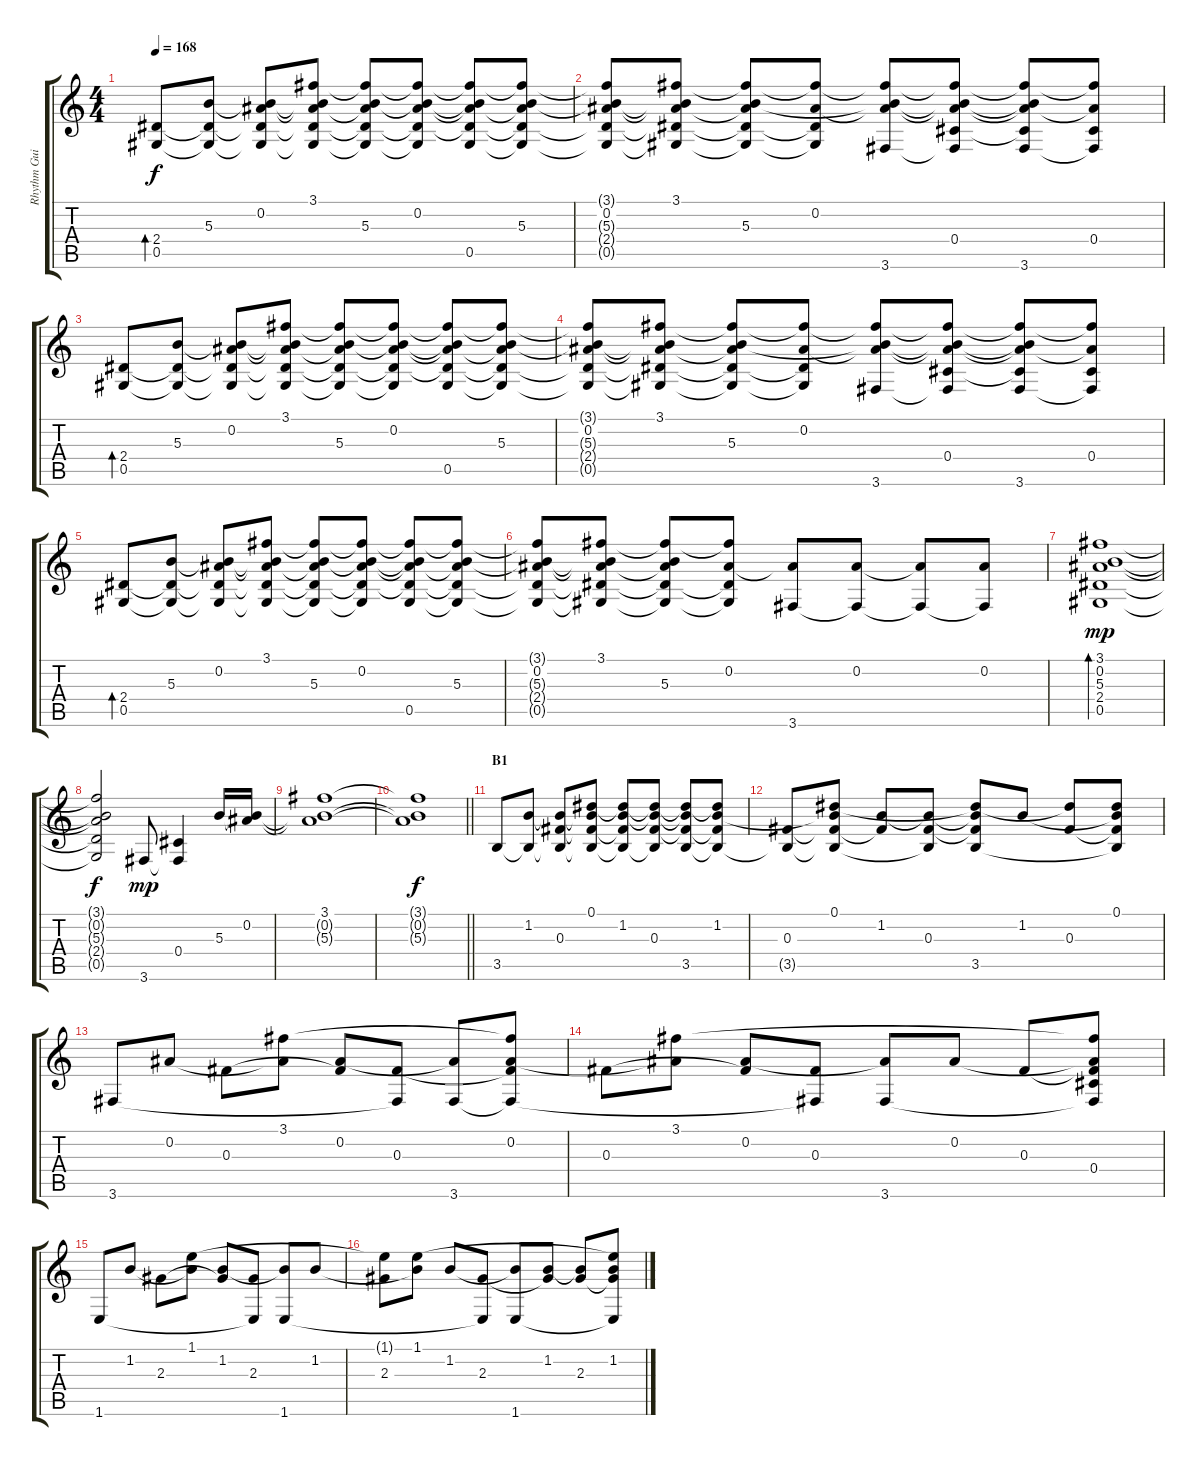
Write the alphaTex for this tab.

\track ("Rhythm Guitar L" "Rhythm Gui") {instrument acousticguitarsteel}
\staff {score tabs}
\tuning (Eb4 Bb3 Gb3 Db3 Ab2 Eb2) {hide}
\ts (4 4)
\tempo 168
\clef g2
\ks c
(2.4 0.5).8{bd 240 dy f} (5.3 2.4{t} 0.5{t}).8 (0.2 5.3{t} 2.4{t} 0.5{t}).8 (3.1 0.2{t} 5.3{t} 2.4{t} 0.5{t}).8 (3.1{t} 0.2{t} 5.3 2.4{t} 0.5{t}).8 (3.1{t} 0.2 5.3{t} 2.4{t} 0.5{t}).8 (3.1{t} 0.2{t} 5.3{t} 2.4{t} 0.5).8 (3.1{t} 0.2{t} 5.3 2.4{t} 0.5{t}).8 |
(3.1{t} 0.2 5.3{t} 2.4{t} 0.5{t}).8 (3.1 0.2{t} 5.3{t} 2.4{t} 0.5{t}).8 (3.1{t} 0.2{t} 5.3 2.4{t} 0.5{t}).8 (3.1{t} 0.2 2.4{t} 0.5{t}).8 (3.1{t} 0.2{t} 5.3{t} 3.6).8 (3.1{t} 0.2{t} 5.3{t} 0.4 3.6{t}).8 (3.1{t} 0.2{t} 5.3{t} 0.4{t} 3.6).8 (3.1{t} 0.2{t} 0.4 3.6{t}).8 |
(2.4 0.5).8{bd 240} (5.3 2.4{t} 0.5{t}).8 (0.2 5.3{t} 2.4{t} 0.5{t}).8 (3.1 0.2{t} 5.3{t} 2.4{t} 0.5{t}).8 (3.1{t} 0.2{t} 5.3 2.4{t} 0.5{t}).8 (3.1{t} 0.2 5.3{t} 2.4{t} 0.5{t}).8 (3.1{t} 0.2{t} 5.3{t} 2.4{t} 0.5).8 (3.1{t} 0.2{t} 5.3 2.4{t} 0.5{t}).8 |
(3.1{t} 0.2 5.3{t} 2.4{t} 0.5{t}).8 (3.1 0.2{t} 5.3{t} 2.4{t} 0.5{t}).8 (3.1{t} 0.2{t} 5.3 2.4{t} 0.5{t}).8 (3.1{t} 0.2 2.4{t} 0.5{t}).8 (3.1{t} 0.2{t} 5.3{t} 3.6).8 (3.1{t} 0.2{t} 5.3{t} 0.4 3.6{t}).8 (3.1{t} 0.2{t} 5.3{t} 0.4{t} 3.6).8 (3.1{t} 0.2{t} 0.4 3.6{t}).8 |
(2.4 0.5).8{bd 240} (5.3 2.4{t} 0.5{t}).8 (0.2 5.3{t} 2.4{t} 0.5{t}).8 (3.1 0.2{t} 5.3{t} 2.4{t} 0.5{t}).8 (3.1{t} 0.2{t} 5.3 2.4{t} 0.5{t}).8 (3.1{t} 0.2 5.3{t} 2.4{t} 0.5{t}).8 (3.1{t} 0.2{t} 5.3{t} 2.4{t} 0.5).8 (3.1{t} 0.2{t} 5.3 2.4{t} 0.5{t}).8 |
(3.1{t} 0.2 5.3{t} 2.4{t} 0.5{t}).8 (3.1 0.2{t} 5.3{t} 2.4{t} 0.5{t}).8 (3.1{t} 0.2{t} 5.3 2.4{t} 0.5{t}).8 (3.1{t} 0.2 2.4{t} 0.5{t}).8 (0.2{t} 3.6).8 (0.2 3.6{t}).8 (0.2{t} 3.6{t}).8 (0.2 3.6{t}).8 |
(3.1 0.2 5.3 2.4 0.5).1{bd 120 dy mp} |
(3.1{t} 0.2{t} 5.3{t} 2.4{t} 0.5{t}).2{dy f} 3.6.8{dy mp} (0.4 3.6{t}).4 5.3.16 (0.2 5.3{t}).16 |
(3.1 0.2{t} 5.3{t}).1 |
\barLineRight lightlight
(3.1{t} 0.2{t} 5.3{t}).1{dy f} |
\section ("" "B1")
3.5.8 (1.2 3.5{t}).8 (1.2{t} 0.3 3.5{t}).8 (0.1 1.2{t} 0.3{t} 3.5{t}).8 (0.1{t} 1.2 0.3{t} 3.5{t}).8 (0.1{t} 1.2{t} 0.3 3.5{t}).8 (0.1{t} 1.2{t} 0.3{t} 3.5).8 (0.1{t} 1.2 0.3{t} 3.5{t}).8 |
(0.3 3.5{t}).8 (0.1 1.2{t} 0.3{t} 3.5{t}).8 (1.2 0.3{t}).8 (1.2{t} 0.3 3.5{t}).8 (0.1{t} 1.2{t} 0.3{t} 3.5).8 1.2.8 (0.1{t} 0.3).8 (0.1 1.2{t} 0.3{t} 3.5{t}).8 |
3.6.8 0.2.8 0.3.8 (3.1 0.2{t}).8 (0.2 0.3{t}).8 (0.3 3.6{t}).8 (0.2{t} 3.6).8 (3.1{t} 0.2 0.3{t} 3.6{t}).8 |
0.3.8 (3.1 0.2{t}).8 (0.2 0.3{t}).8 (0.3 3.6{t}).8 (0.2{t} 3.6).8 0.2.8 0.3.8 (3.1{t} 0.2{t} 0.3{t} 0.4 3.6{t}).8 |
1.6.8 1.2.8 2.3.8 (1.1 1.2{t}).8 (1.2 2.3{t}).8 (2.3 1.6{t}).8 (1.2{t} 1.6).8 1.2.8 |
(1.1{t} 2.3).8 (1.1 1.2{t}).8 1.2.8 (2.3 1.6{t}).8 (1.2{t} 1.6).8 (1.2 2.3{t}).8 (1.2{t} 2.3).8 (1.1{t} 1.2 2.3{t} 1.6{t}).8
